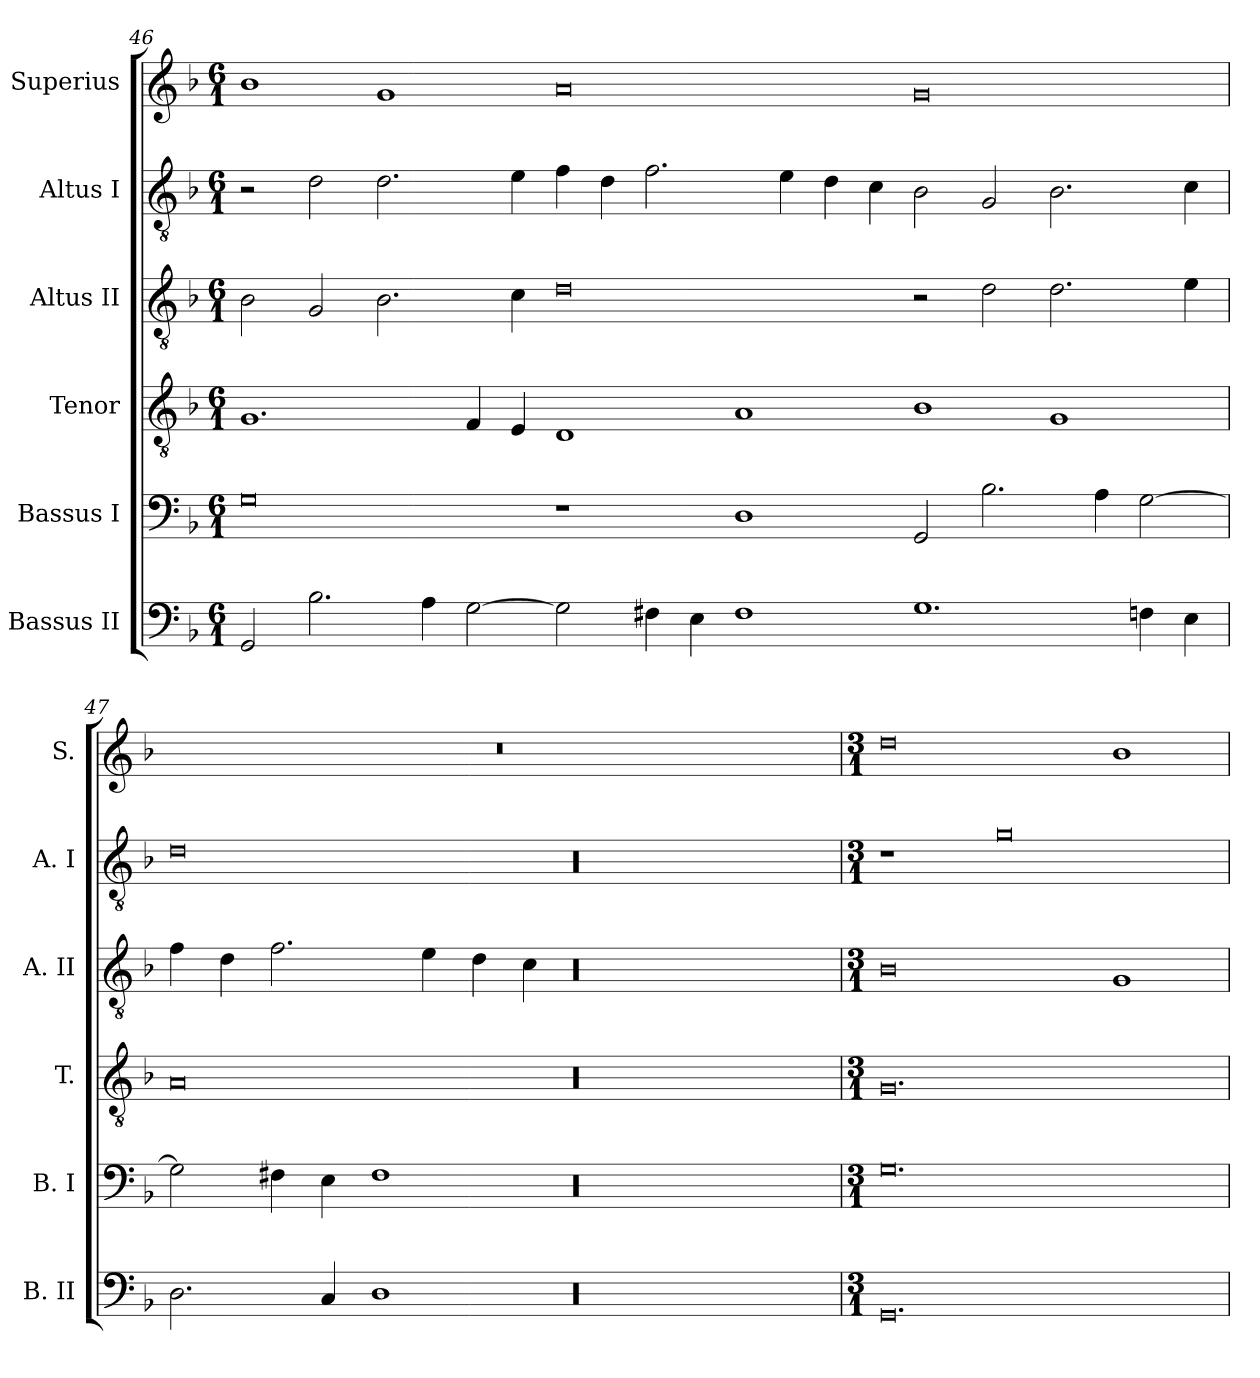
**kern	**kern	**kern	**kern	**kern	**kern
*part6	*part5	*part4	*part3	*part2	*part1
*staff6	*staff5	*staff4	*staff3	*staff2	*staff1
*I"Bassus II	*I"Bassus I	*I"Tenor	*I"Altus II	*I"Altus I	*I"Superius
*I'B. II	*I'B.  I	*I'T.	*I'A. II	*I'A. I	*I'S.
!!LO:LB:g=z
*clefF4	*clefF4	*clefGv2	*clefGv2	*clefGv2	*clefG2
*k[b-]	*k[b-]	*k[b-]	*k[b-]	*k[b-]	*k[b-]
*F:	*F:	*F:	*F:	*F:	*F:
*M6/1	*M6/1	*M6/1	*M6/1	*M6/1	*M6/1
=46	=46	=46	=46	=46	=46
2GG/	0G	1.G	2B-\	2r	1b-
2.B-\	.	.	2G/	2d\	.
.	.	.	2.B-\	2.d\	1g
4A\	.	.	.	.	.
[2G\	.	4F/	.	.	.
.	.	4E/	4c\	4e\	.
2G\]	1r	1D	0d	4f\	0a
.	.	.	.	4d\	.
4F#i\	.	.	.	2.f\	.
4E\	.	.	.	.	.
1F#i	1D	1A	.	.	.
.	.	.	.	4e\	.
.	.	.	.	4d\	.
.	.	.	.	4c\	.
1.G	2GG/	1B-	2r	2B-\	0g
.	2.B-\	.	2d\	2G/	.
.	.	1G	2.d\	2.B-\	.
.	4A\	.	.	.	.
4Fn\	[2G\	.	.	.	.
4E\	.	.	4e\	4c\	.
=47	=47	=47	=47	=47	=47
2.D\	2G\]	0A	4f\	0d	00.r
.	.	.	4d\	.	.
.	4F#i\	.	2.f\	.	.
4C/	4E\	.	.	.	.
1D	1F#i	.	.	.	.
.	.	.	4e\	.	.
.	.	.	4d\	.	.
.	.	.	4c\	.	.
00r	00r	00r	00r	00r	.
!!LO:LB:g=z
=48	=48	=48	=48	=48	=48
*M3/1	*M3/1	*M3/1	*M3/1	*M3/1	*M3/1
0.GG	0.G	0.G	0B-	1r	0dd
.	.	.	.	0g	.
.	.	.	1G	.	1b-
=	=	=	=	=	=
*-	*-	*-	*-	*-	*-
